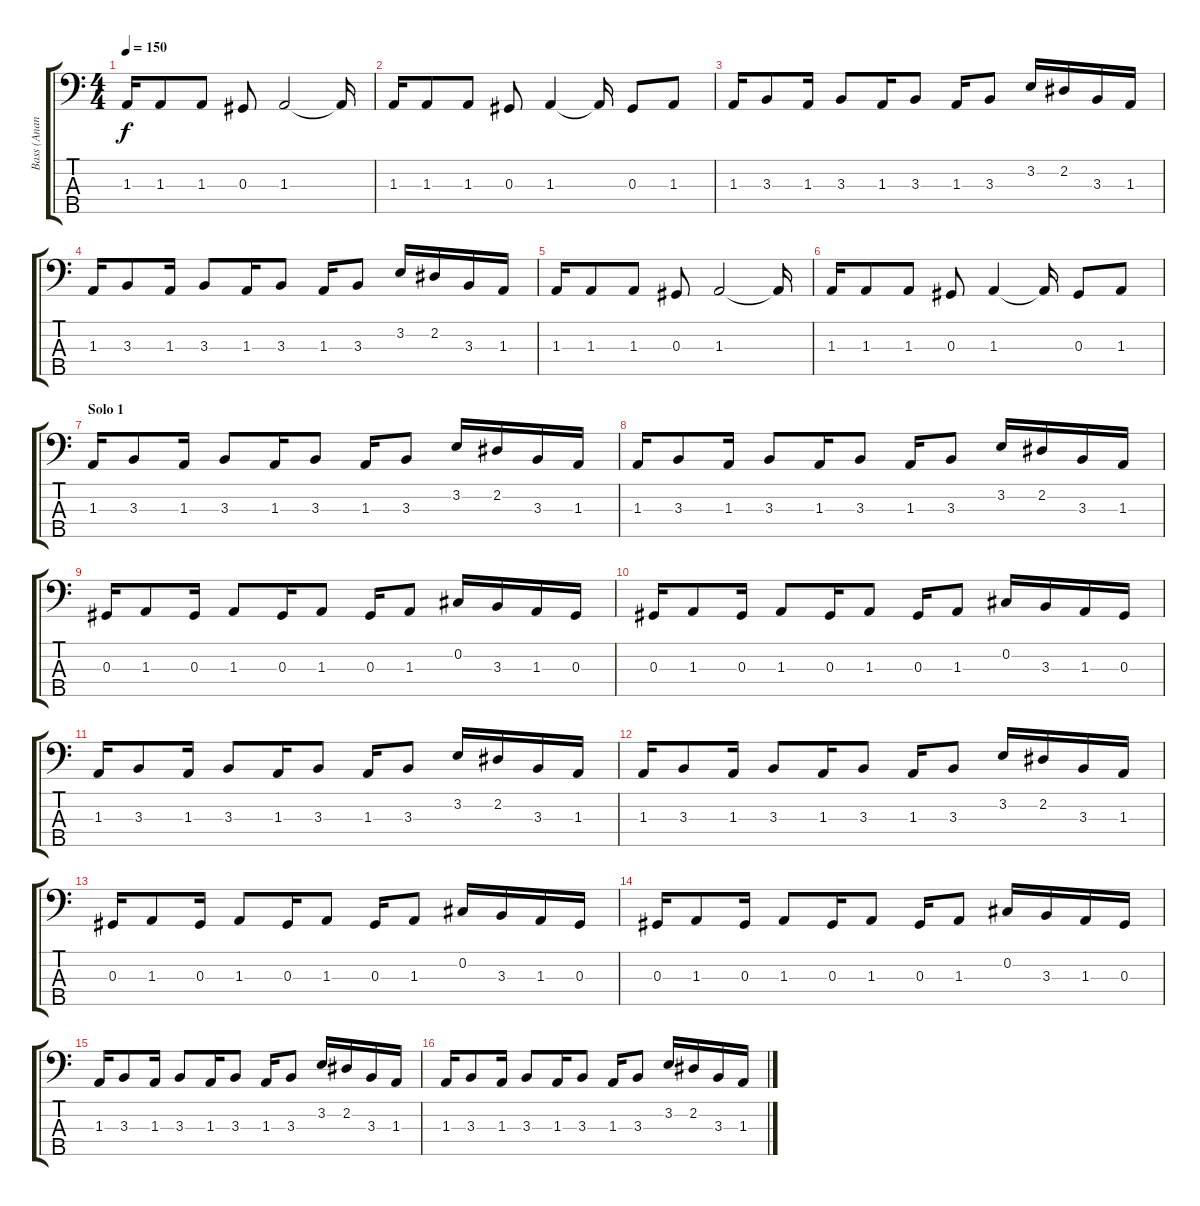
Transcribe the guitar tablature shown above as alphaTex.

\track ("Bass (Anan Kaddouri)" "Bass (Anan") {instrument electricbassfinger}
\staff {score tabs}
\tuning (Gb2 Db2 Ab1 Eb1 Bb0) {hide}
\ts (4 4)
\tempo 150
\clef f4
\ks c
1.3.16{dy f} 1.3.8 1.3.8 0.3.8 1.3.2 1.3{t}.16 |
1.3.16 1.3.8 1.3.8 0.3.8 1.3.4 1.3{t}.16 0.3.8 1.3.8 |
1.3.16 3.3.8 1.3.16 3.3.8 1.3.16 3.3.8 1.3.16 3.3.8 3.2.16 2.2.16 3.3.16 1.3.16 |
1.3.16 3.3.8 1.3.16 3.3.8 1.3.16 3.3.8 1.3.16 3.3.8 3.2.16 2.2.16 3.3.16 1.3.16 |
1.3.16 1.3.8 1.3.8 0.3.8 1.3.2 1.3{t}.16 |
1.3.16 1.3.8 1.3.8 0.3.8 1.3.4 1.3{t}.16 0.3.8 1.3.8 |
\section ("" "Solo 1")
1.3.16 3.3.8 1.3.16 3.3.8 1.3.16 3.3.8 1.3.16 3.3.8 3.2.16 2.2.16 3.3.16 1.3.16 |
1.3.16 3.3.8 1.3.16 3.3.8 1.3.16 3.3.8 1.3.16 3.3.8 3.2.16 2.2.16 3.3.16 1.3.16 |
0.3.16 1.3.8 0.3.16 1.3.8 0.3.16 1.3.8 0.3.16 1.3.8 0.2.16 3.3.16 1.3.16 0.3.16 |
0.3.16 1.3.8 0.3.16 1.3.8 0.3.16 1.3.8 0.3.16 1.3.8 0.2.16 3.3.16 1.3.16 0.3.16 |
1.3.16 3.3.8 1.3.16 3.3.8 1.3.16 3.3.8 1.3.16 3.3.8 3.2.16 2.2.16 3.3.16 1.3.16 |
1.3.16 3.3.8 1.3.16 3.3.8 1.3.16 3.3.8 1.3.16 3.3.8 3.2.16 2.2.16 3.3.16 1.3.16 |
0.3.16 1.3.8 0.3.16 1.3.8 0.3.16 1.3.8 0.3.16 1.3.8 0.2.16 3.3.16 1.3.16 0.3.16 |
0.3.16 1.3.8 0.3.16 1.3.8 0.3.16 1.3.8 0.3.16 1.3.8 0.2.16 3.3.16 1.3.16 0.3.16 |
1.3.16 3.3.8 1.3.16 3.3.8 1.3.16 3.3.8 1.3.16 3.3.8 3.2.16 2.2.16 3.3.16 1.3.16 |
1.3.16 3.3.8 1.3.16 3.3.8 1.3.16 3.3.8 1.3.16 3.3.8 3.2.16 2.2.16 3.3.16 1.3.16
